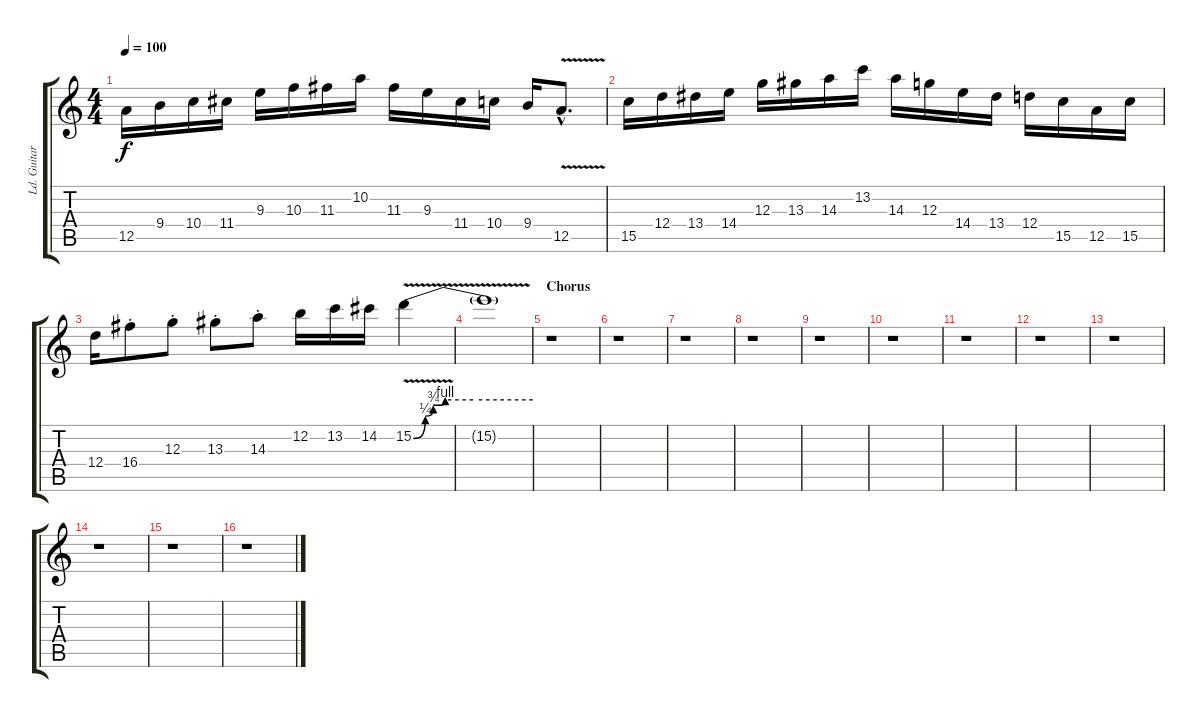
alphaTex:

\track ("Ld. Guitar" "Ld. Guitar") {instrument distortionguitar}
\staff {score tabs}
\tuning (E4 B3 G3 D3 A2 E2) {hide}
\ts (4 4)
\tempo 100
\clef g2
\ks c
12.5.16{dy f} 9.4.16 10.4.16 11.4.16 9.3.16 10.3.16 11.3.16 10.2.16 11.3.16 9.3.16 11.4.16 10.4.16 9.4.16 12.5{v hac}.8{d} |
15.5.16 12.4.16 13.4.16 14.4.16 12.3.16 13.3.16 14.3.16 13.2.16 14.3.16 12.3.16 14.4.16 13.4.16 12.4.16 15.5.16 12.5.16 15.5.16 |
12.4.16 16.4{st}.8 12.3{st}.8 13.3{st}.8 14.3{st}.8 12.2.16 13.2.16 14.2.16 15.2{be (custom 0 0 6 1 10 3 16 4 30 4 60 4) v}.4 |
15.2{t}.1 |
\section ("" "Chorus")
r.1 |
r.1 |
r.1 |
r.1 |
r.1 |
r.1 |
r.1 |
r.1 |
r.1 |
r.1 |
r.1 |
r.1
